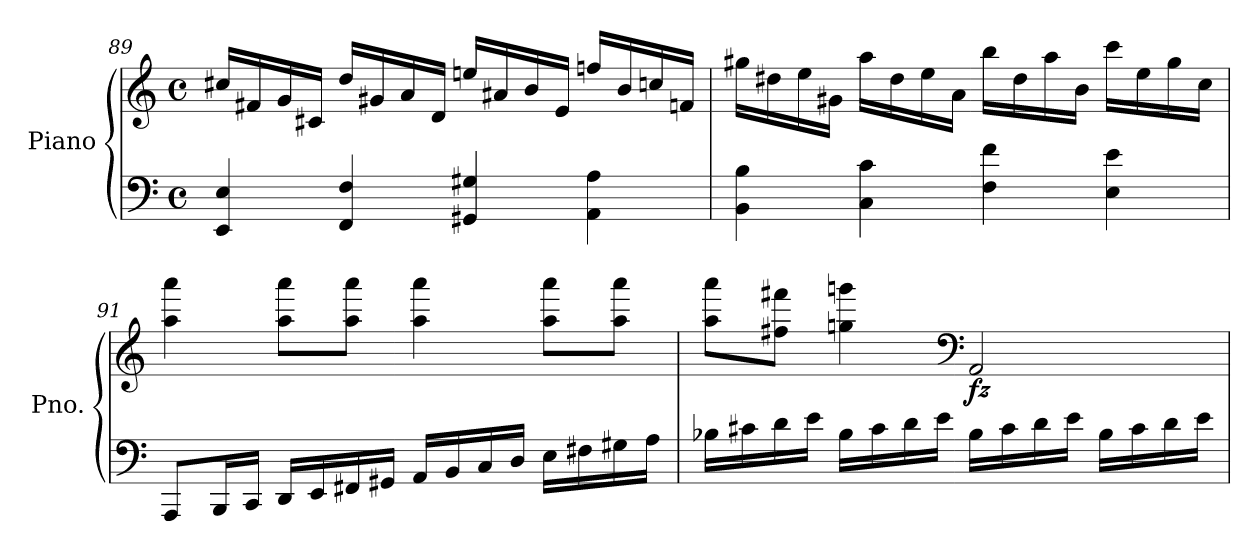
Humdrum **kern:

**kern	**kern	**dynam
*part1	*part1	*part1
*staff2	*staff1	*staff1/2
*I"Piano	*	*
*I'Pno.	*	*
*clefF4	*clefG2	*
*k[]	*k[]	*
*M4/4	*M4/4	*
*met(c)	*met(c)	*
=89	=89	=89
4EE/ 4E/	16cc#X/LL	.
.	16f#X/	.
.	16g/	.
.	16c#X/JJ	.
4FF/ 4F/	16dd/LL	.
.	16g#X/	.
.	16a/	.
.	16d/JJ	.
4GG#X/ 4G#X/	16een/LL	.
.	16a#X/	.
.	16b/	.
.	16e/JJ	.
4AA\ 4A\	16ffn/LL	.
.	16b/	.
.	16ccn/	.
.	16fn/JJ	.
!!LO:LB:g=z
=90	=90	=90
4BB\ 4B\	16gg#X\LL	.
.	16dd#X\	.
.	16ee\	.
.	16g#X\JJ	.
4C\ 4c\	16aa\LL	.
.	16dd#\	.
.	16ee\	.
.	16a\JJ	.
4F\ 4f\	16bb\LL	.
.	16dd#\	.
.	16aa\	.
.	16b\JJ	.
4E\ 4e\	16ccc\LL	.
.	16ee\	.
.	16gg#\	.
.	16cc\JJ	.
=91	=91	=91
8AAA/L	4aa\ 4aaa\	.
16BBB/L	.	.
16CC/JJ	.	.
16DD/LL	8aa\ 8aaa\L	.
16EE/	.	.
16FF#X/	8aa\ 8aaa\J	.
16GG#X/JJ	.	.
16AA/LL	4aa\ 4aaa\	.
16BB/	.	.
16C/	.	.
16D/JJ	.	.
16E\LL	8aa\ 8aaa\L	.
16F#X\	.	.
16G#X\	8aa\ 8aaa\J	.
16A\JJ	.	.
=92	=92	=92
16B-X\LL	8aa\ 8aaa\L	.
16c#X\	.	.
16d\	8ff#X\ 8fff#X\J	.
16e\JJ	.	.
16B-\LL	4ggn\ 4gggn\	.
16c#\	.	.
16d\	.	.
16e\JJ	.	.
*	*clefF4	*
!	!	!LO:DY:b
16B-\LL	2AA/	fz
16c#\	.	.
16d\	.	.
16e\JJ	.	.
16B-\LL	.	.
16c#\	.	.
16d\	.	.
16e\JJ	.	.
=	=	=
*-	*-	*-
